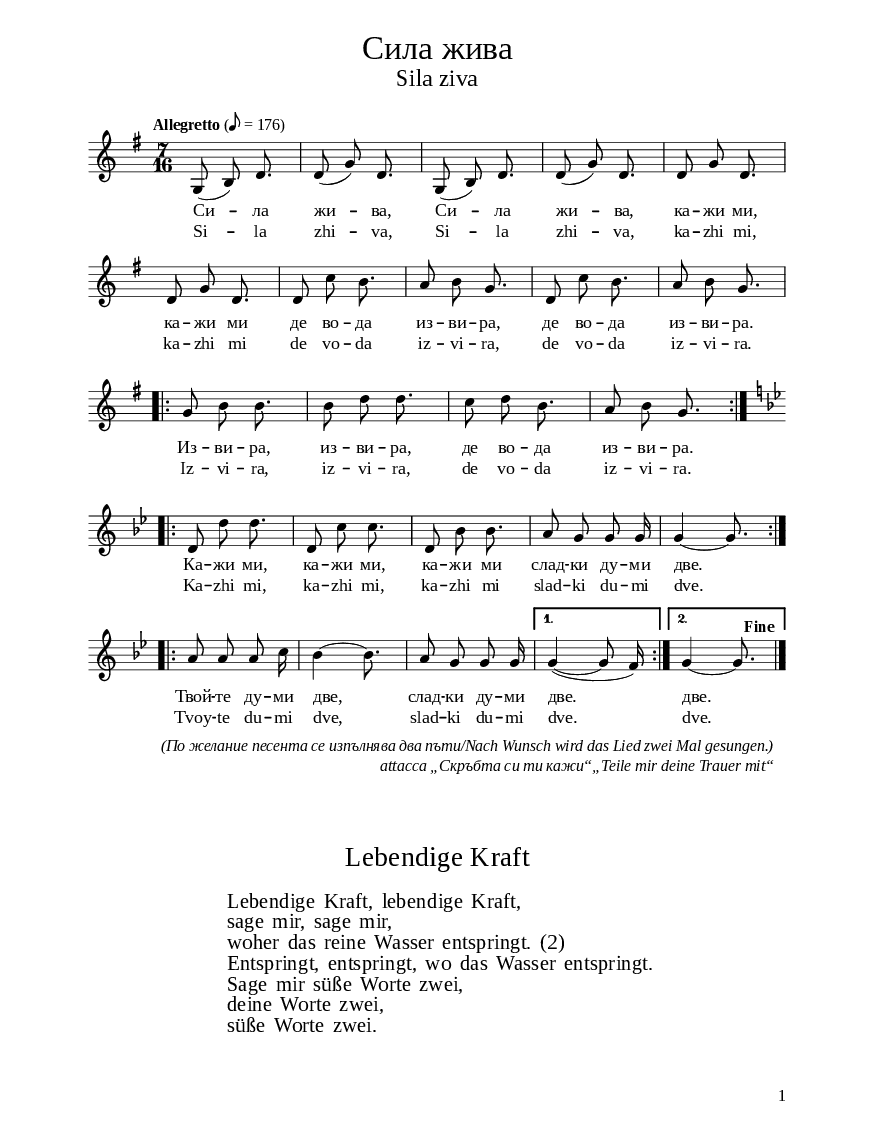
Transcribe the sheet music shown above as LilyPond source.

\version "2.24.0"

% include paper part and global functions
\include "include/globals.ily"

\bookpart {
  \include "include/bookpart-paper.ily"
  \score {
    \include "include/score-layout.ily"

    \new Voice \absolute {
      \clef treble
      \key g \major
      \time 7/16
      \tempoFunc "Allegretto" 8 "176"
      \autoBeamOff


      g8 ( b ) d'8. | d'8 ( g' ) d'8. | g8 ( b ) d'8. | d'8 ( g' ) d'8. | d'8 g' d'8. \break | % 6

      d'8 g' d'8. | d'8 c'' b'8. | a'8 b' g'8. | d'8 c'' b'8. | a'8 b' g'8. \break |

      \repeat volta 2 { g'8 b' b'8. | b'8 d'' d''8. | c''8 d''8 b'8. | a'8 b' g'8. } \break

      \key g \minor \repeat volta 2 { d'8 d'' d''8. | d'8 c'' c''8. | d'8 bes' bes'8. | a'8 g' g' g'16 | g'4 ~ g'8. } \break |

      \repeat volta 2 { a'8 a' a' c''16 | bes'4 ~ bes'8. | a'8 g' g' g'16 |}
      \alternative { {  g'4 ( ~ g'8 f'16 )  | } { g'4~\tempo "   Fine" g'8. | \bar "|."} }


    }

    \addlyrics {
      Си -- ла жи
      -- ва, Си -- ла жи -- ва, ка -- жи ми, ка -- жи
      ми де во -- да из -- ви -- ра, де во -- да из
      -- ви -- ра. Из -- ви -- ра, из -- ви -- ра, де
      во -- да из -- ви -- ра. Ка -- жи ми, ка -- жи
      ми, ка -- жи ми слад -- ки ду -- ми две. Твой --
      те ду -- ми две, слад -- ки ду -- ми две.
      две.}

      \addlyrics {
        Si -- la zhi --
        va, Si -- la zhi -- va, ka -- zhi mi, ka -- zhi mi de vo -- da
        iz -- vi -- ra, de vo -- da iz -- vi -- ra. Iz -- vi -- ra, iz
        -- vi -- ra, de vo -- da iz -- vi -- ra. Ka -- zhi mi, ka --
        zhi mi, ka -- zhi mi slad -- ki du -- mi dve. Tvoy -- te du --
        mi dve, slad -- ki du -- mi dve. dve.}

        \header {
          title = \titleFunc "Сила жива" "Sila ziva"
        }

        \midi{}

      } % score

       \markup \italic \dc-one-nobold "(По желание песента се изпълнява два пъти/Nach Wunsch wird das Lied zwei Mal gesungen.)"
      \markup \italic \dc-one-nobold "attacca „Скръбта си ти кажи“„Teile mir deine Trauer mit“"
      
 \markup \empty-two
      

      % include foreign translation(s) of the song
      \version "2.24.0"

\markup \fill-line { \fontsize #deTitleFontSize "Lebendige Kraft" }
\markup \null
\markup \null
\markup \fontsize #deCoupletFontSize {
  \hspace #12
  \override #`(baseline-skip . ,deCoupletBaselineSkip)

  \column {

    \line { " " Lebendige Kraft, lebendige Kraft,}

    \line { " " sage mir, sage mir,}

    \line { " " woher das reine Wasser entspringt. (2)}

    \line { " " Entspringt, entspringt, wo das Wasser entspringt.}

    \line { " " Sage mir süße Worte zwei,}

    \line { " " deine Worte zwei,}

    \line { " " süße Worte zwei.}




  }


}


    } % bookpart
